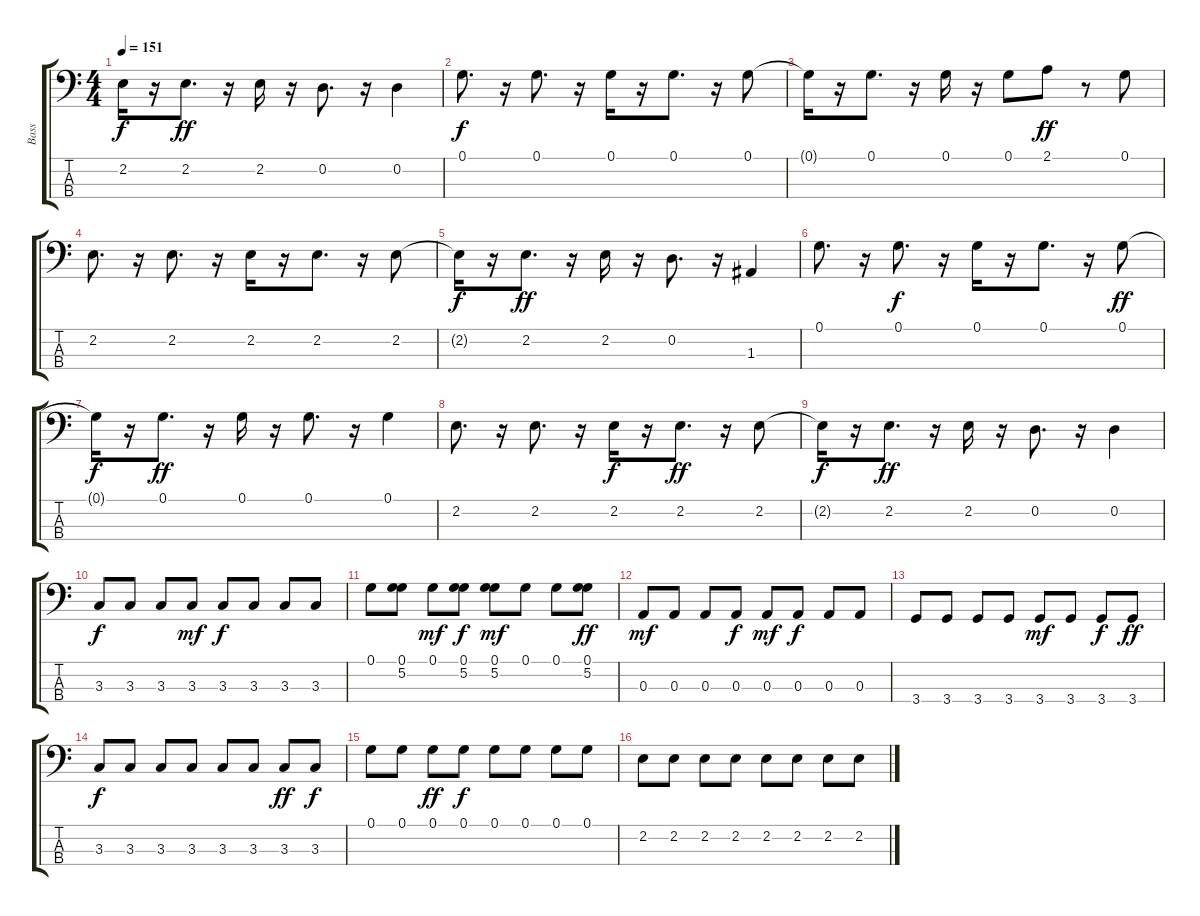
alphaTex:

\track ("Bass" "Bass") {instrument electricbassfinger}
\staff {score tabs}
\tuning (G2 D2 A1 E1) {hide}
\ts (4 4)
\tempo 151
\clef f4
\ks c
2.2{t}.16{dy f} r.16 2.2.8{d dy ff} r.16 2.2.16 r.16 0.2.8{d} r.16 0.2.4 |
0.1.8{d dy f} r.16 0.1.8{d} r.16 0.1.16 r.16 0.1.8{d} r.16 0.1.8 |
0.1{t}.16 r.16 0.1.8{d} r.16 0.1.16 r.16 0.1.8 2.1.8{dy ff} r.8 0.1.8 |
2.2.8{d} r.16 2.2.8{d} r.16 2.2.16 r.16 2.2.8{d} r.16 2.2.8 |
2.2{t}.16{dy f} r.16 2.2.8{d dy ff} r.16 2.2.16 r.16 0.2.8{d} r.16 1.3.4 |
0.1.8{d} r.16 0.1.8{d dy f} r.16 0.1.16 r.16 0.1.8{d} r.16 0.1.8{dy ff} |
0.1{t}.16{dy f} r.16 0.1.8{d dy ff} r.16 0.1.16 r.16 0.1.8{d} r.16 0.1.4 |
2.2.8{d} r.16 2.2.8{d} r.16 2.2.16{dy f} r.16 2.2.8{d dy ff} r.16 2.2.8 |
2.2{t}.16{dy f} r.16 2.2.8{d dy ff} r.16 2.2.16 r.16 0.2.8{d} r.16 0.2.4 |
3.3.8{dy f} 3.3.8 3.3.8 3.3.8{dy mf} 3.3.8{dy f} 3.3.8 3.3.8 3.3.8 |
0.1.8 (0.1 5.2).8 0.1.8{dy mf} (0.1 5.2).8{dy f} (0.1 5.2).8{dy mf} 0.1.8 0.1.8 (0.1 5.2).8{dy ff} |
0.3.8{dy mf} 0.3.8 0.3.8 0.3.8{dy f} 0.3.8{dy mf} 0.3.8{dy f} 0.3.8 0.3.8 |
3.4.8 3.4.8 3.4.8 3.4.8 3.4.8{dy mf} 3.4.8 3.4.8{dy f} 3.4.8{dy ff} |
3.3.8{dy f} 3.3.8 3.3.8 3.3.8 3.3.8 3.3.8 3.3.8{dy ff} 3.3.8{dy f} |
0.1.8 0.1.8 0.1.8{dy ff} 0.1.8{dy f} 0.1.8 0.1.8 0.1.8 0.1.8 |
2.2.8 2.2.8 2.2.8 2.2.8 2.2.8 2.2.8 2.2.8 2.2.8
